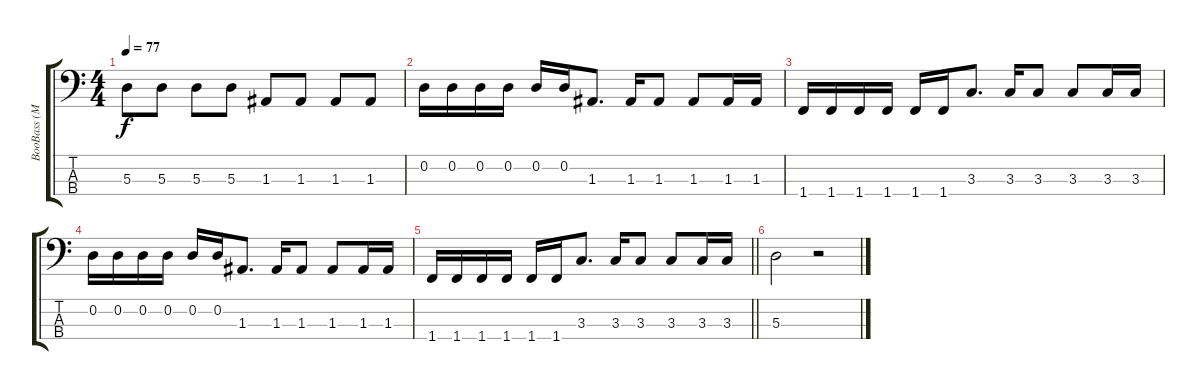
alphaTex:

\track ("BooBass (MIDI)" "BooBass (M") {instrument electricbasspick}
\staff {score tabs}
\tuning (G2 D2 A1 E1) {hide}
\ts (4 4)
\tempo 77
\clef f4
\ks c
5.3.8{dy f} 5.3.8 5.3.8 5.3.8 1.3.8 1.3.8 1.3.8 1.3.8 |
0.2.16 0.2.16 0.2.16 0.2.16 0.2.16 0.2.16 1.3.8{d} 1.3.16 1.3.8 1.3.8 1.3.16 1.3.16 |
1.4.16 1.4.16 1.4.16 1.4.16 1.4.16 1.4.16 3.3.8{d} 3.3.16 3.3.8 3.3.8 3.3.16 3.3.16 |
0.2.16 0.2.16 0.2.16 0.2.16 0.2.16 0.2.16 1.3.8{d} 1.3.16 1.3.8 1.3.8 1.3.16 1.3.16 |
\barLineRight lightlight
1.4.16 1.4.16 1.4.16 1.4.16 1.4.16 1.4.16 3.3.8{d} 3.3.16 3.3.8 3.3.8 3.3.16 3.3.16 |
5.3.2 r.2
